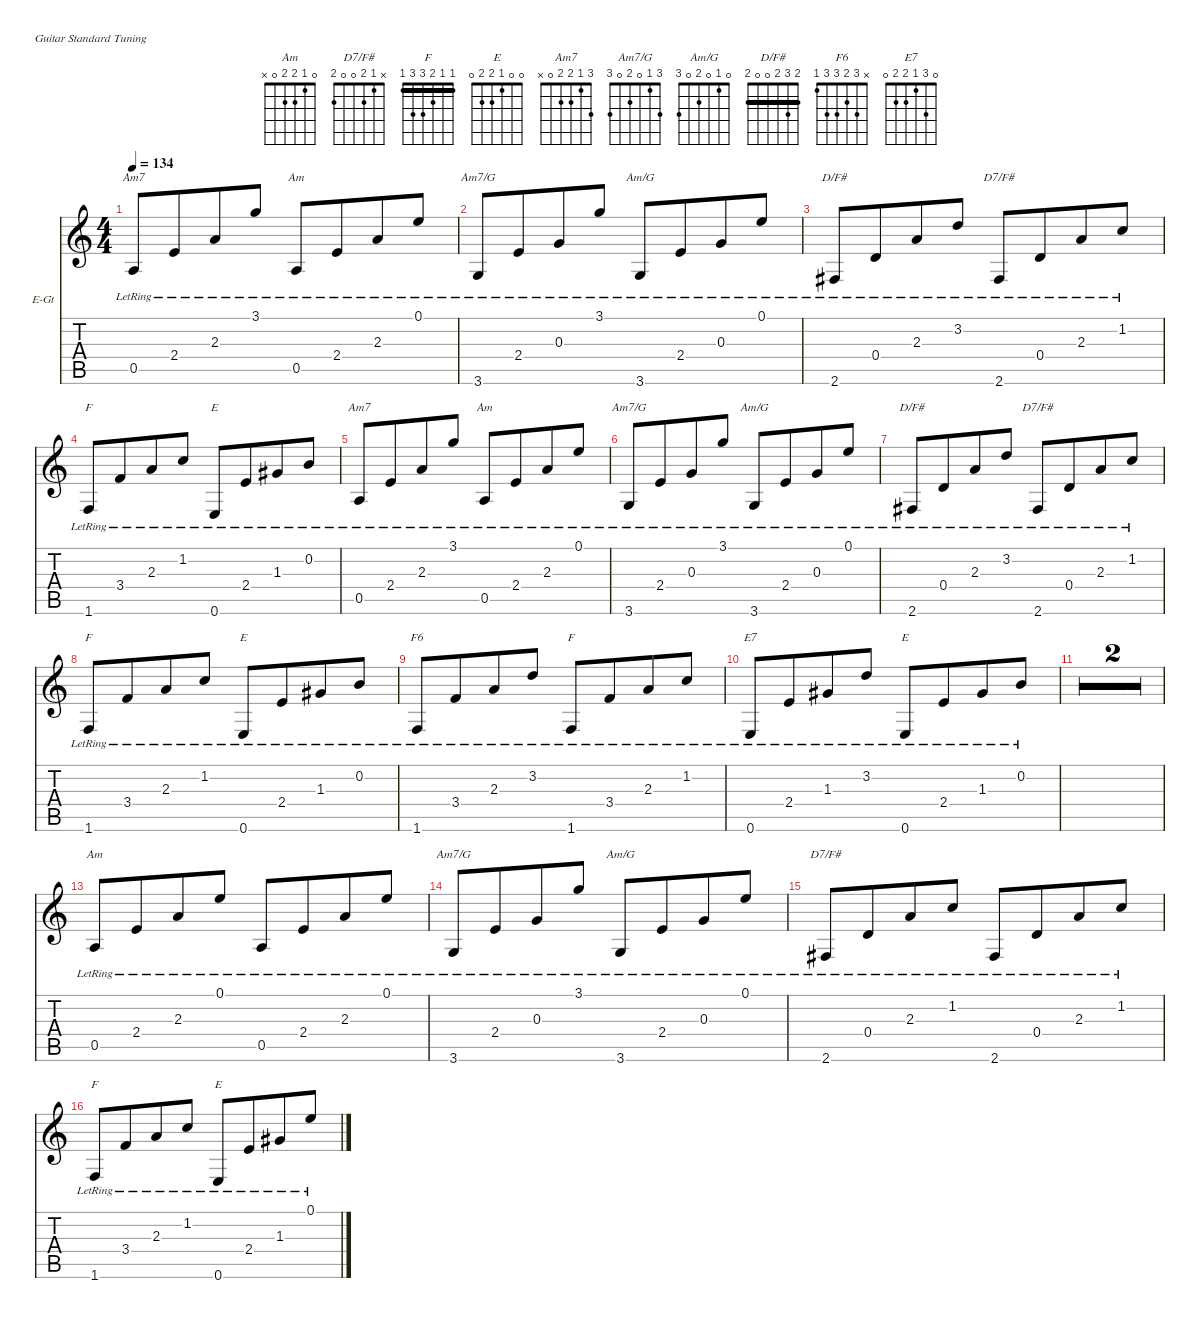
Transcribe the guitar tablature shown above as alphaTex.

\hideDynamics
\bracketExtendMode nobrackets
\firstSystemTrackNameOrientation horizontal
\otherSystemsTrackNameOrientation horizontal
\track ("E.Guitar" "E-Gt") {multiBarRest instrument distortionguitar}
\staff {score tabs}
\tuning (E4 B3 G3 D3 A2 E2)
\chord ("Am" 0 1 2 2 0 x)
\chord ("D7/F#" x 1 2 0 0 2)
\chord ("F" 1 1 2 3 3 1) {barre (1 1)}
\chord ("E" 0 0 1 2 2 0)
\chord ("Am7" 3 1 2 2 0 x)
\chord ("Am7/G" 3 1 0 2 0 3)
\chord ("Am/G" 0 1 0 2 0 3)
\chord ("D/F#" 2 3 2 0 0 2) {barre 2}
\chord ("F6" x 3 2 3 3 1)
\chord ("E7" 0 3 1 2 2 0)
\ts (4 4)
\tempo 134
\clef g2
\ks aminor
0.5{lr}.8{ch "Am7" dy p beam merge} 2.4{lr}.8{beam merge} 2.3{lr}.8{beam merge} 3.1{lr}.8 0.5{lr}.8{ch "Am" beam merge} 2.4{lr}.8{beam merge} 2.3{lr}.8{beam merge} 0.1{lr}.8 |
3.6{lr}.8{ch "Am7/G" beam merge} 2.4{lr}.8{beam merge} 0.3{lr}.8{beam merge} 3.1{lr}.8 3.6{lr}.8{ch "Am/G" beam merge} 2.4{lr}.8{beam merge} 0.3{lr}.8{beam merge} 0.1{lr}.8 |
2.6{lr}.8{ch "D/F#" beam merge} 0.4{lr}.8{beam merge} 2.3{lr}.8{beam merge} 3.2{lr}.8 2.6{lr}.8{ch "D7/F#" beam merge} 0.4{lr}.8{beam merge} 2.3{lr}.8{beam merge} 1.2{lr}.8 |
1.6{lr}.8{ch "F" beam merge} 3.4{lr}.8{beam merge} 2.3{lr}.8{beam merge} 1.2{lr}.8 0.6{lr}.8{ch "E" beam merge} 2.4{lr}.8{beam merge} 1.3{lr}.8{beam merge} 0.2{lr}.8 |
0.5{lr}.8{ch "Am7" beam merge} 2.4{lr}.8{beam merge} 2.3{lr}.8{beam merge} 3.1{lr}.8 0.5{lr}.8{ch "Am" beam merge} 2.4{lr}.8{beam merge} 2.3{lr}.8{beam merge} 0.1{lr}.8 |
3.6{lr}.8{ch "Am7/G" beam merge} 2.4{lr}.8{beam merge} 0.3{lr}.8{beam merge} 3.1{lr}.8 3.6{lr}.8{ch "Am/G" beam merge} 2.4{lr}.8{beam merge} 0.3{lr}.8{beam merge} 0.1{lr}.8 |
2.6{lr}.8{ch "D/F#" beam merge} 0.4{lr}.8{beam merge} 2.3{lr}.8{beam merge} 3.2{lr}.8 2.6{lr}.8{ch "D7/F#" beam merge} 0.4{lr}.8{beam merge} 2.3{lr}.8{beam merge} 1.2{lr}.8 |
1.6{lr}.8{ch "F" beam merge} 3.4{lr}.8{beam merge} 2.3{lr}.8{beam merge} 1.2{lr}.8 0.6{lr}.8{ch "E" beam merge} 2.4{lr}.8{beam merge} 1.3{lr}.8{beam merge} 0.2{lr}.8 |
1.6{lr}.8{ch "F6" beam merge} 3.4{lr}.8{beam merge} 2.3{lr}.8{beam merge} 3.2{lr}.8 1.6{lr}.8{ch "F" beam merge} 3.4{lr}.8{beam merge} 2.3{lr}.8{beam merge} 1.2{lr}.8 |
0.6{lr}.8{ch "E7" beam merge} 2.4{lr}.8{beam merge} 1.3{lr}.8{beam merge} 3.2{lr}.8 0.6{lr}.8{ch "E" beam merge} 2.4{lr}.8{beam merge} 1.3{lr}.8{beam merge} 0.2{lr}.8 |
\simile firstofdouble
|
\simile secondofdouble
|
\simile none
0.5{lr}.8{ch "Am" beam merge} 2.4{lr}.8{beam merge} 2.3{lr}.8{beam merge} 0.1{lr}.8 0.5{lr}.8{beam merge} 2.4{lr}.8{beam merge} 2.3{lr}.8{beam merge} 0.1{lr}.8 |
3.6{lr}.8{ch "Am7/G" beam merge} 2.4{lr}.8{beam merge} 0.3{lr}.8{beam merge} 3.1{lr}.8 3.6{lr}.8{ch "Am/G" beam merge} 2.4{lr}.8{beam merge} 0.3{lr}.8{beam merge} 0.1{lr}.8 |
2.6{lr}.8{ch "D7/F#" beam merge} 0.4{lr}.8{beam merge} 2.3{lr}.8{beam merge} 1.2{lr}.8 2.6{lr}.8{beam merge} 0.4{lr}.8{beam merge} 2.3{lr}.8{beam merge} 1.2{lr}.8 |
1.6{lr}.8{ch "F" beam merge} 3.4{lr}.8{beam merge} 2.3{lr}.8{beam merge} 1.2{lr}.8 0.6{lr}.8{ch "E" beam merge} 2.4{lr}.8{beam merge} 1.3{lr}.8{beam merge} 0.1{lr}.8
